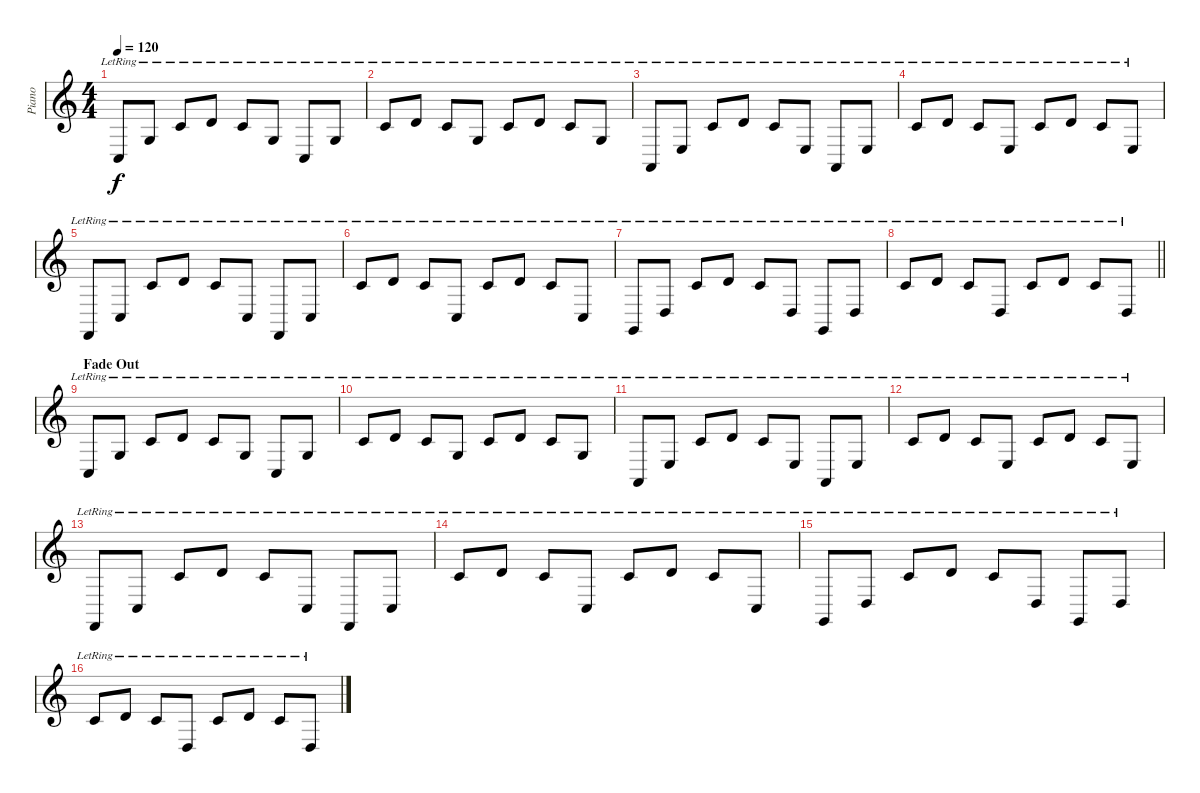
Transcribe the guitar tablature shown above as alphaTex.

\track ("Piano" "Piano") {instrument electricgrandpiano}
\staff {score}
\tuning (E4 B3 G3 D3 A2 E2) {hide}
\ts (4 4)
\tempo 120
\clef g2
\ks c
3.5{lr}.8{dy f} 0.3{lr}.8 1.2{lr}.8 3.2{lr}.8 1.2{lr}.8 0.3{lr}.8 3.5{lr}.8 0.3{lr}.8 |
1.2{lr}.8 3.2{lr}.8 1.2{lr}.8 0.3{lr}.8 1.2{lr}.8 3.2{lr}.8 1.2{lr}.8 0.3{lr}.8 |
0.5{lr}.8 2.4{lr}.8 1.2{lr}.8 3.2{lr}.8 1.2{lr}.8 2.4{lr}.8 0.5{lr}.8 2.4{lr}.8 |
1.2{lr}.8 3.2{lr}.8 1.2{lr}.8 2.4{lr}.8 1.2{lr}.8 3.2{lr}.8 1.2{lr}.8 2.4{lr}.8 |
1.6{lr}.8 3.5{lr}.8 1.2{lr}.8 3.2{lr}.8 1.2{lr}.8 3.5{lr}.8 1.6{lr}.8 3.5{lr}.8 |
1.2{lr}.8 3.2{lr}.8 1.2{lr}.8 3.5{lr}.8 1.2{lr}.8 3.2{lr}.8 1.2{lr}.8 3.5{lr}.8 |
3.6{lr}.8 0.4{lr}.8 1.2{lr}.8 3.2{lr}.8 1.2{lr}.8 0.4{lr}.8 3.6{lr}.8 0.4{lr}.8 |
\barLineRight lightlight
1.2{lr}.8 3.2{lr}.8 1.2{lr}.8 0.4{lr}.8 1.2{lr}.8 3.2{lr}.8 1.2{lr}.8 0.4{lr}.8 |
\section ("" "Fade Out")
3.5{lr}.8 0.3{lr}.8 1.2{lr}.8 3.2{lr}.8 1.2{lr}.8 0.3{lr}.8 3.5{lr}.8 0.3{lr}.8 |
1.2{lr}.8 3.2{lr}.8 1.2{lr}.8 0.3{lr}.8 1.2{lr}.8 3.2{lr}.8 1.2{lr}.8 0.3{lr}.8 |
0.5{lr}.8 2.4{lr}.8 1.2{lr}.8 3.2{lr}.8 1.2{lr}.8 2.4{lr}.8 0.5{lr}.8 2.4{lr}.8 |
1.2{lr}.8 3.2{lr}.8 1.2{lr}.8 2.4{lr}.8 1.2{lr}.8 3.2{lr}.8 1.2{lr}.8 2.4{lr}.8 |
1.6{lr}.8 3.5{lr}.8 1.2{lr}.8 3.2{lr}.8 1.2{lr}.8 3.5{lr}.8 1.6{lr}.8 3.5{lr}.8 |
1.2{lr}.8 3.2{lr}.8 1.2{lr}.8 3.5{lr}.8 1.2{lr}.8 3.2{lr}.8 1.2{lr}.8 3.5{lr}.8 |
3.6{lr}.8 0.4{lr}.8 1.2{lr}.8 3.2{lr}.8 1.2{lr}.8 0.4{lr}.8 3.6{lr}.8 0.4{lr}.8 |
1.2{lr}.8 3.2{lr}.8 1.2{lr}.8 0.4{lr}.8 1.2{lr}.8 3.2{lr}.8 1.2{lr}.8 0.4{lr}.8
